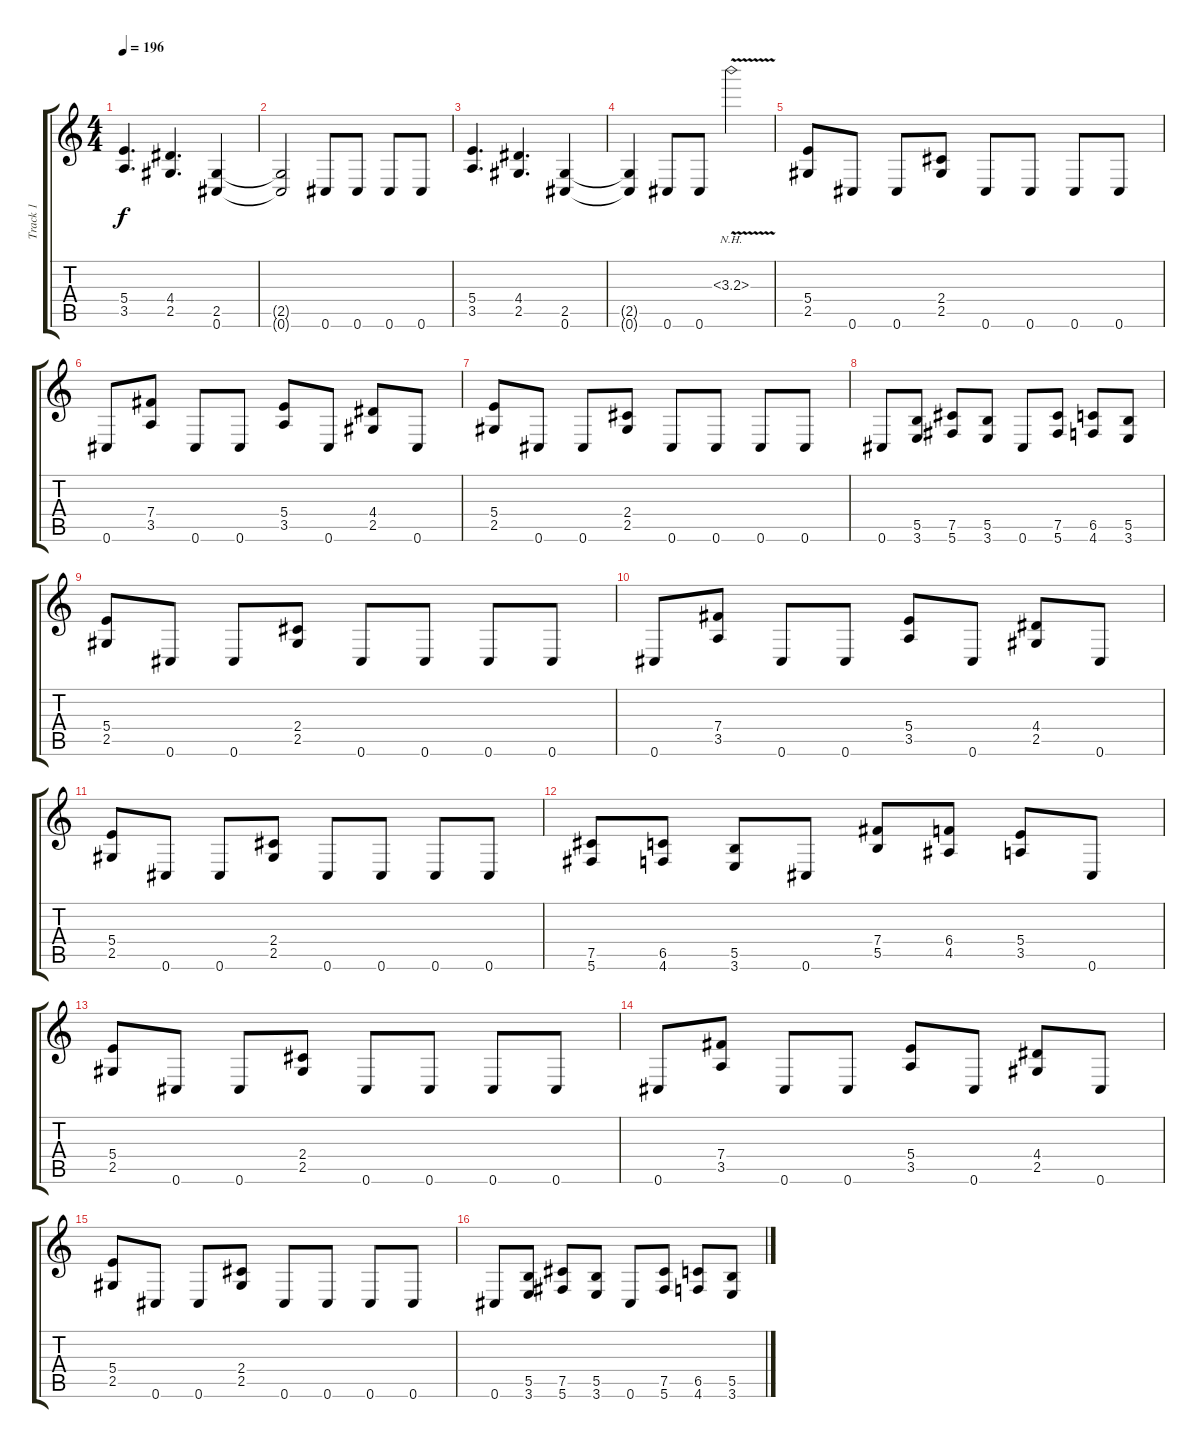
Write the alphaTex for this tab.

\track ("Track 1" "Track 1") {instrument distortionguitar}
\staff {score tabs}
\tuning (Db4 Ab3 E3 B2 Gb2 Db2) {hide}
\ts (4 4)
\tempo 196
\clef g2
\ks c
(5.4 3.5).4{d dy f} (4.4 2.5).4{d} (2.5 0.6).4 |
(2.5{t} 0.6{t}).2 0.6.8 0.6.8 0.6.8 0.6.8 |
(5.4 3.5).4{d} (4.4 2.5).4{d} (2.5 0.6).4 |
(2.5{t} 0.6{t}).4 0.6.8 0.6.8 3.3{nh v}.2 |
(5.4 2.5).8 0.6.8 0.6.8 (2.4 2.5).8 0.6.8 0.6.8 0.6.8 0.6.8 |
0.6.8 (7.4 3.5).8 0.6.8 0.6.8 (5.4 3.5).8 0.6.8 (4.4 2.5).8 0.6.8 |
(5.4 2.5).8 0.6.8 0.6.8 (2.4 2.5).8 0.6.8 0.6.8 0.6.8 0.6.8 |
0.6.8 (5.5 3.6).8 (7.5 5.6).8 (5.5 3.6).8 0.6.8 (7.5 5.6).8 (6.5 4.6).8 (5.5 3.6).8 |
(5.4 2.5).8 0.6.8 0.6.8 (2.4 2.5).8 0.6.8 0.6.8 0.6.8 0.6.8 |
0.6.8 (7.4 3.5).8 0.6.8 0.6.8 (5.4 3.5).8 0.6.8 (4.4 2.5).8 0.6.8 |
(5.4 2.5).8 0.6.8 0.6.8 (2.4 2.5).8 0.6.8 0.6.8 0.6.8 0.6.8 |
(7.5 5.6).8 (6.5 4.6).8 (5.5 3.6).8 0.6.8 (7.4 5.5).8 (6.4 4.5).8 (5.4 3.5).8 0.6.8 |
(5.4 2.5).8 0.6.8 0.6.8 (2.4 2.5).8 0.6.8 0.6.8 0.6.8 0.6.8 |
0.6.8 (7.4 3.5).8 0.6.8 0.6.8 (5.4 3.5).8 0.6.8 (4.4 2.5).8 0.6.8 |
(5.4 2.5).8 0.6.8 0.6.8 (2.4 2.5).8 0.6.8 0.6.8 0.6.8 0.6.8 |
0.6.8 (5.5 3.6).8 (7.5 5.6).8 (5.5 3.6).8 0.6.8 (7.5 5.6).8 (6.5 4.6).8 (5.5 3.6).8
